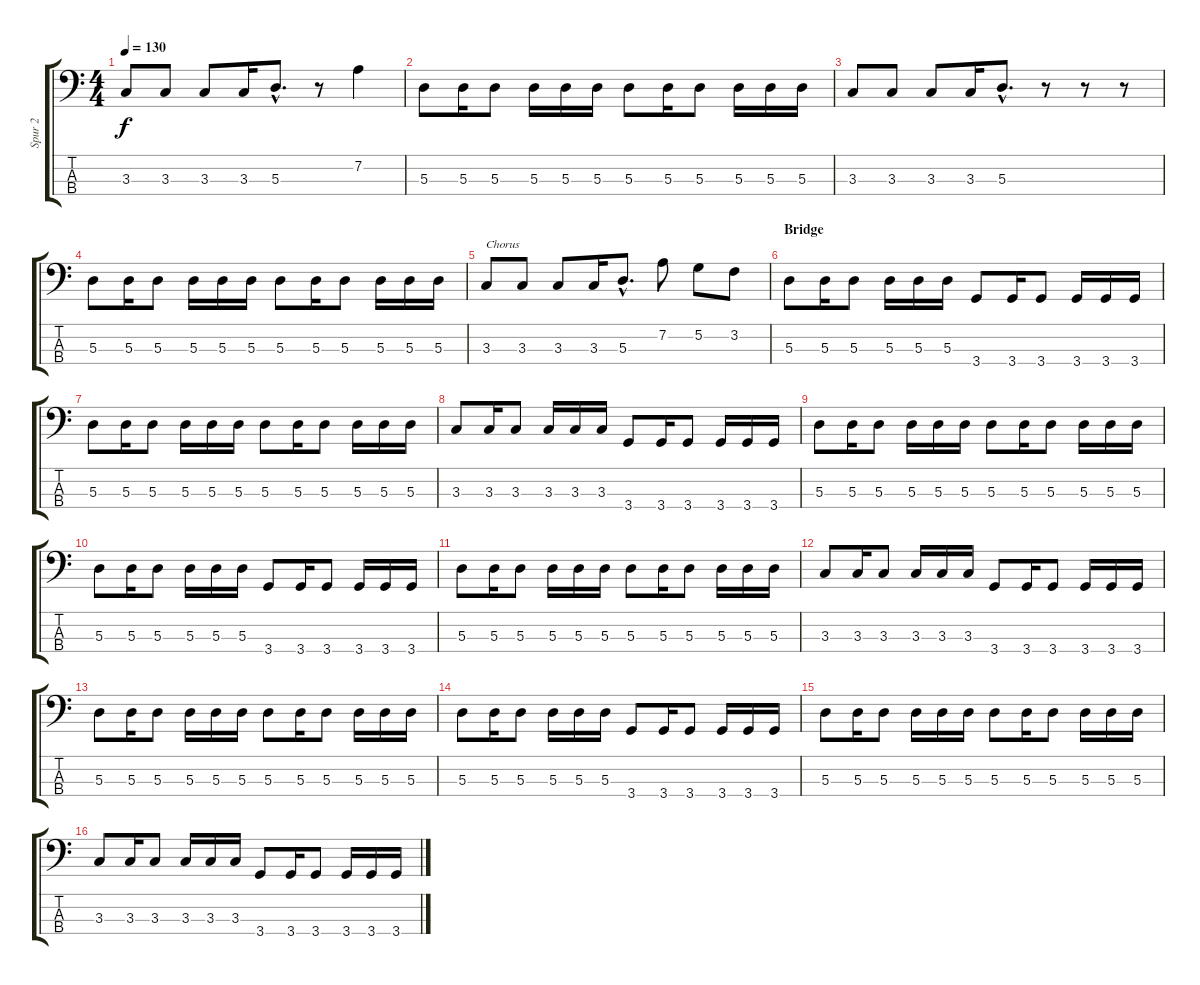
\track ("Spur 2" "Spur 2") {instrument electricbassfinger}
\staff {score tabs}
\tuning (G2 D2 A1 E1) {hide}
\ts (4 4)
\tempo 130
\clef f4
\ks c
3.3.8{dy f} 3.3.8 3.3.8 3.3.16 5.3{hac}.8{d} r.8 7.2.4 |
5.3.8 5.3.16 5.3.8 5.3.16 5.3.16 5.3.16 5.3.8 5.3.16 5.3.8 5.3.16 5.3.16 5.3.16 |
3.3.8 3.3.8 3.3.8 3.3.16 5.3{hac}.8{d} r.8 r.8 r.8 |
5.3.8 5.3.16 5.3.8 5.3.16 5.3.16 5.3.16 5.3.8 5.3.16 5.3.8 5.3.16 5.3.16 5.3.16 |
3.3.8{txt "Chorus"} 3.3.8 3.3.8 3.3.16 5.3{hac}.8{d} 7.2.8 5.2.8 3.2.8 |
\section ("" "Bridge")
5.3.8 5.3.16 5.3.8 5.3.16 5.3.16 5.3.16 3.4.8 3.4.16 3.4.8 3.4.16 3.4.16 3.4.16 |
5.3.8 5.3.16 5.3.8 5.3.16 5.3.16 5.3.16 5.3.8 5.3.16 5.3.8 5.3.16 5.3.16 5.3.16 |
3.3.8 3.3.16 3.3.8 3.3.16 3.3.16 3.3.16 3.4.8 3.4.16 3.4.8 3.4.16 3.4.16 3.4.16 |
5.3.8 5.3.16 5.3.8 5.3.16 5.3.16 5.3.16 5.3.8 5.3.16 5.3.8 5.3.16 5.3.16 5.3.16 |
5.3.8 5.3.16 5.3.8 5.3.16 5.3.16 5.3.16 3.4.8 3.4.16 3.4.8 3.4.16 3.4.16 3.4.16 |
5.3.8 5.3.16 5.3.8 5.3.16 5.3.16 5.3.16 5.3.8 5.3.16 5.3.8 5.3.16 5.3.16 5.3.16 |
3.3.8 3.3.16 3.3.8 3.3.16 3.3.16 3.3.16 3.4.8 3.4.16 3.4.8 3.4.16 3.4.16 3.4.16 |
5.3.8 5.3.16 5.3.8 5.3.16 5.3.16 5.3.16 5.3.8 5.3.16 5.3.8 5.3.16 5.3.16 5.3.16 |
5.3.8{volume 8} 5.3.16 5.3.8 5.3.16 5.3.16 5.3.16 3.4.8 3.4.16 3.4.8 3.4.16 3.4.16 3.4.16 |
5.3.8 5.3.16 5.3.8 5.3.16 5.3.16 5.3.16 5.3.8 5.3.16 5.3.8 5.3.16 5.3.16 5.3.16 |
3.3.8 3.3.16 3.3.8 3.3.16 3.3.16 3.3.16 3.4.8 3.4.16 3.4.8 3.4.16 3.4.16 3.4.16
